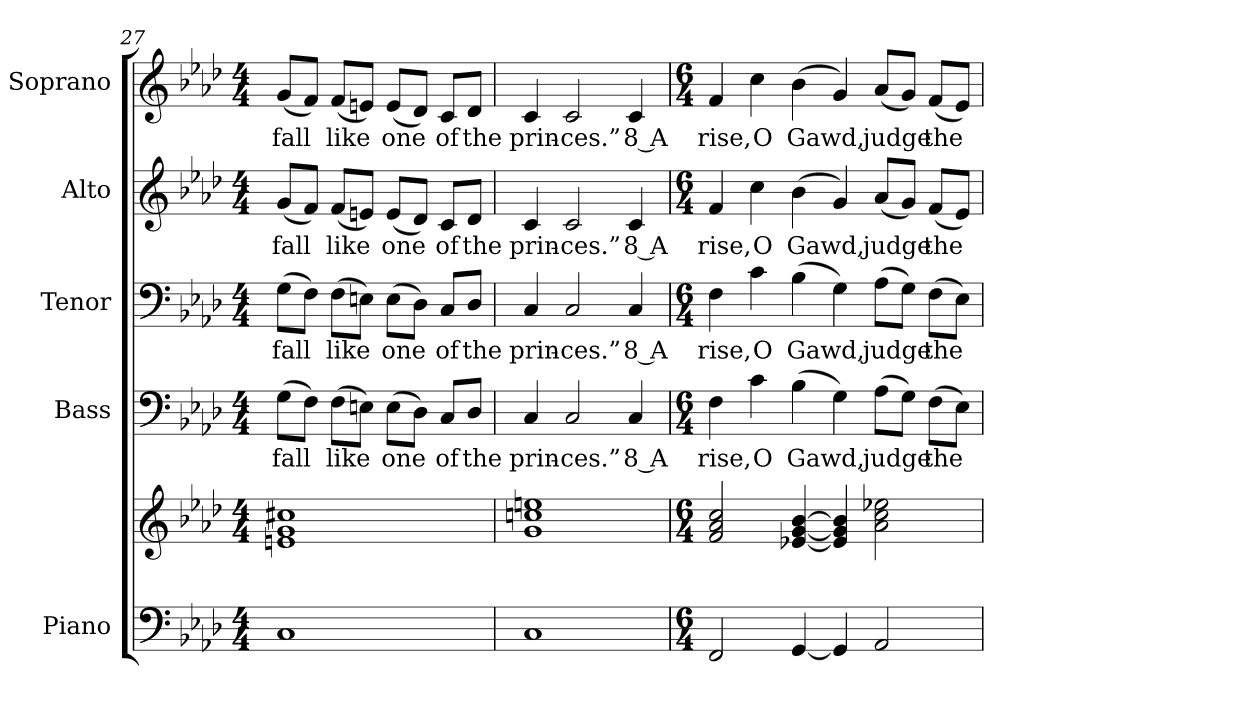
**kern	**kern	**kern	**text	**kern	**text	**kern	**text	**kern	**text
*part5	*part5	*part4	*part4	*part3	*part3	*part2	*part2	*part1	*part1
*staff6	*staff5	*staff4	*staff4	*staff3	*staff3	*staff2	*staff2	*staff1	*staff1
*I"Piano	*	*I"Bass	*	*I"Tenor	*	*I"Alto	*	*I"Soprano	*
*I'Pno.	*	*I'B.	*	*I'T.	*	*I'A.	*	*I'S.	*
!!LO:PB:g=z
*clefF4	*clefG2	*clefF4	*	*clefF4	*	*clefG2	*	*clefG2	*
*k[b-e-a-d-]	*k[b-e-a-d-]	*k[b-e-a-d-]	*	*k[b-e-a-d-]	*	*k[b-e-a-d-]	*	*k[b-e-a-d-]	*
*A-:	*A-:	*A-:	*	*A-:	*	*A-:	*	*A-:	*
*M4/4	*M4/4	*M4/4	*	*M4/4	*	*M4/4	*	*M4/4	*
=27	=27	=27	=27	=27	=27	=27	=27	=27	=27
!	!	!	!LO:LY:b:color=#000000	!	!	!	!	!	!
!	!	!	!	!	!LO:LY:b:color=#000000	!	!	!	!
!	!	!	!	!	!	!	!LO:LY:b:color=#000000	!	!
!	!	!	!	!	!	!	!	!	!LO:LY:b:color=#000000
1Ci	1eni 1gi 1cc#Xi	(8Gi\L	fall	(8Gi\L	fall	(8gi/L	fall	(8gi/L	fall
.	.	8Fi\J)	.	8Fi\J)	.	8fi/J)	.	8fi/J)	.
!	!	!	!LO:LY:b:color=#000000	!	!	!	!	!	!
!	!	!	!	!	!LO:LY:b:color=#000000	!	!	!	!
!	!	!	!	!	!	!	!LO:LY:b:color=#000000	!	!
!	!	!	!	!	!	!	!	!	!LO:LY:b:color=#000000
.	.	(8Fi\L	like	(8Fi\L	like	(8fi/L	like	(8fi/L	like
.	.	8Eni\J)	.	8Eni\J)	.	8eni/J)	.	8eni/J)	.
!	!	!	!LO:LY:b:color=#000000	!	!	!	!	!	!
!	!	!	!	!	!LO:LY:b:color=#000000	!	!	!	!
!	!	!	!	!	!	!	!LO:LY:b:color=#000000	!	!
!	!	!	!	!	!	!	!	!	!LO:LY:b:color=#000000
.	.	(8Ei\L	one	(8Ei\L	one	(8ei/L	one	(8ei/L	one
.	.	8D-i\J)	.	8D-i\J)	.	8d-i/J)	.	8d-i/J)	.
!	!	!	!LO:LY:b:color=#000000	!	!	!	!	!	!
!	!	!	!	!	!LO:LY:b:color=#000000	!	!	!	!
!	!	!	!	!	!	!	!LO:LY:b:color=#000000	!	!
!	!	!	!	!	!	!	!	!	!LO:LY:b:color=#000000
.	.	8Ci/L	of	8Ci/L	of	8ci/L	of	8ci/L	of
!	!	!	!LO:LY:b:color=#000000	!	!	!	!	!	!
!	!	!	!	!	!LO:LY:b:color=#000000	!	!	!	!
!	!	!	!	!	!	!	!LO:LY:b:color=#000000	!	!
!	!	!	!	!	!	!	!	!	!LO:LY:b:color=#000000
.	.	8D-i/J	the	8D-i/J	the	8d-i/J	the	8d-i/J	the
=28	=28	=28	=28	=28	=28	=28	=28	=28	=28
!	!	!	!LO:LY:b:color=#000000	!	!	!	!	!	!
!	!	!	!	!	!LO:LY:b:color=#000000	!	!	!	!
!	!	!	!	!	!	!	!LO:LY:b:color=#000000	!	!
!	!	!	!	!	!	!	!	!	!LO:LY:b:color=#000000
1Ci	1gi 1ccni 1eeni	4Ci/	prin-	4Ci/	prin-	4ci/	prin-	4ci/	prin-
!	!	!	!LO:LY:b:color=#000000	!	!	!	!	!	!
!	!	!	!	!	!LO:LY:b:color=#000000	!	!	!	!
!	!	!	!	!	!	!	!LO:LY:b:color=#000000	!	!
!	!	!	!	!	!	!	!	!	!LO:LY:b:color=#000000
.	.	2Ci/	-ces.”	2Ci/	-ces.”	2ci/	-ces.”	2ci/	-ces.”
!	!	!	!LO:LY:b:color=#000000	!	!	!	!	!	!
!	!	!	!	!	!LO:LY:b:color=#000000	!	!	!	!
!	!	!	!	!	!	!	!LO:LY:b:color=#000000	!	!
!	!	!	!	!	!	!	!	!	!LO:LY:b:color=#000000
.	.	4Ci/	8 A	4Ci/	8 A	4ci/	8 A	4ci/	8 A
!!LO:PB:g=z
=29	=29	=29	=29	=29	=29	=29	=29	=29	=29
*M6/4	*M6/4	*M6/4	*	*M6/4	*	*M6/4	*	*M6/4	*
!	!	!	!LO:LY:b:color=#000000	!	!	!	!	!	!
!	!	!	!	!	!LO:LY:b:color=#000000	!	!	!	!
!	!	!	!	!	!	!	!LO:LY:b:color=#000000	!	!
!	!	!	!	!	!	!	!	!	!LO:LY:b:color=#000000
2FFi/	2fi/ 2a-i 2cci	4Fi\	rise,	4Fi\	rise,	4fi/	rise,	4fi/	rise,
!	!	!	!LO:LY:b:color=#000000	!	!	!	!	!	!
!	!	!	!	!	!LO:LY:b:color=#000000	!	!	!	!
!	!	!	!	!	!	!	!LO:LY:b:color=#000000	!	!
!	!	!	!	!	!	!	!	!	!LO:LY:b:color=#000000
.	.	4ci\	O	4ci\	O	4cci\	O	4cci\	O
!	!	!	!LO:LY:b:color=#000000	!	!	!	!	!	!
!	!	!	!	!	!LO:LY:b:color=#000000	!	!	!	!
!	!	!	!	!	!	!	!LO:LY:b:color=#000000	!	!
!	!	!	!	!	!	!	!	!	!LO:LY:b:color=#000000
[<4GGi/	[<4e-Xi/ [<4gi [>4b-i	(4B-i\	Gawd,	(4B-i\	Gawd,	(4b-i\	Gawd,	(4b-i\	Gawd,
4GGi/]	4e-i/] 4gi] 4b-i]	4Gi\)	.	4Gi\)	.	4gi/)	.	4gi/)	.
!	!	!	!LO:LY:b:color=#000000	!	!	!	!	!	!
!	!	!	!	!	!LO:LY:b:color=#000000	!	!	!	!
!	!	!	!	!	!	!	!LO:LY:b:color=#000000	!	!
!	!	!	!	!	!	!	!	!	!LO:LY:b:color=#000000
2AA-i/	2a-i\ 2cci 2ee-Xi	(8A-i\L	judge	(8A-i\L	judge	(8a-i/L	judge	(8a-i/L	judge
.	.	8Gi\J)	.	8Gi\J)	.	8gi/J)	.	8gi/J)	.
!	!	!	!LO:LY:b:color=#000000	!	!	!	!	!	!
!	!	!	!	!	!LO:LY:b:color=#000000	!	!	!	!
!	!	!	!	!	!	!	!LO:LY:b:color=#000000	!	!
!	!	!	!	!	!	!	!	!	!LO:LY:b:color=#000000
.	.	(8Fi\L	the	(8Fi\L	the	(8fi/L	the	(8fi/L	the
.	.	8E-i\J)	.	8E-i\J)	.	8e-i/J)	.	8e-i/J)	.
=	=	=	=	=	=	=	=	=	=
*-	*-	*-	*-	*-	*-	*-	*-	*-	*-
